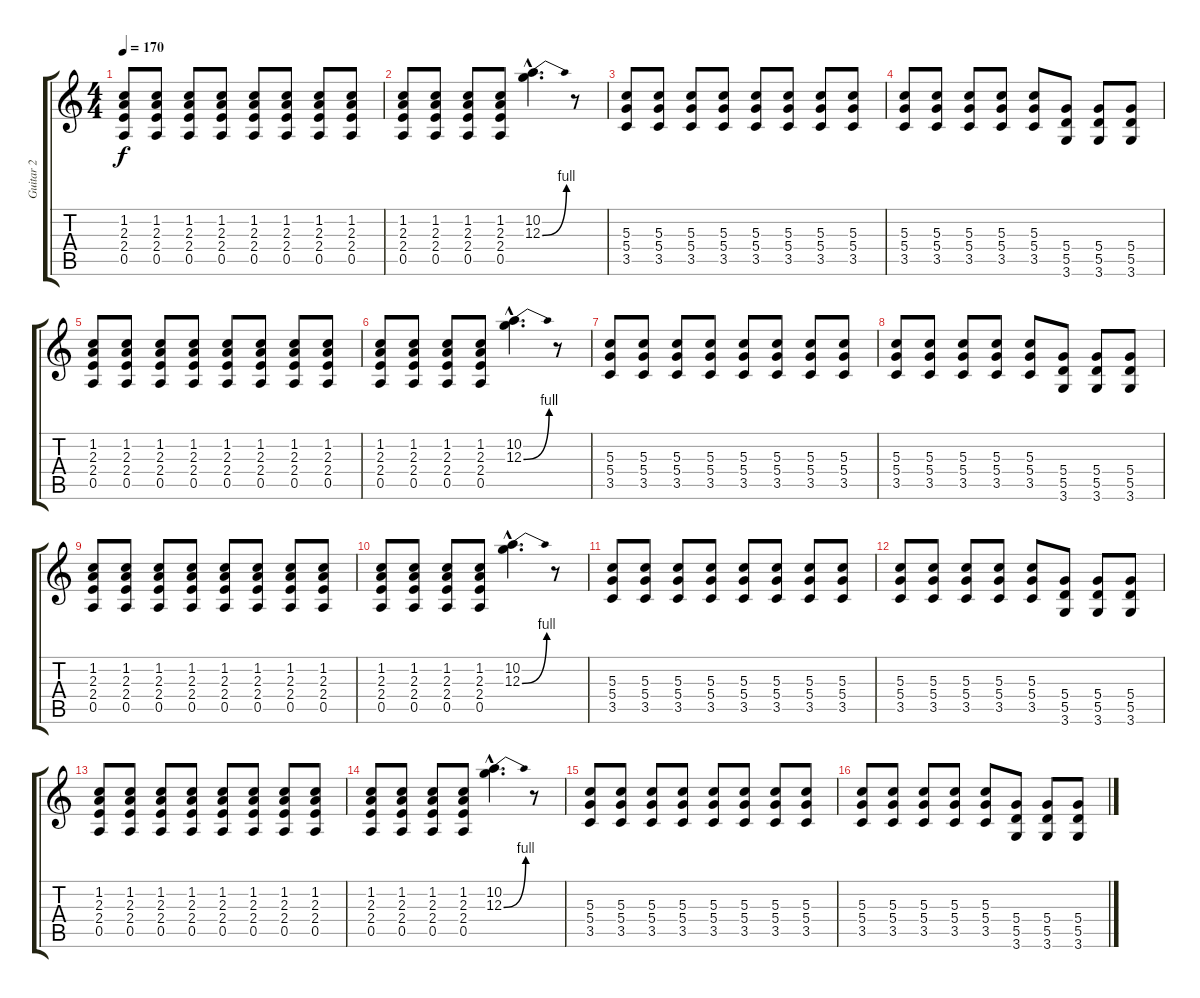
\track ("Guitar 2" "Guitar 2") {instrument distortionguitar}
\staff {score tabs}
\tuning (E4 B3 G3 D3 A2 E2) {hide}
\ts (4 4)
\tempo 170
\clef g2
\ks c
(1.2 2.3 2.4 0.5).8{dy f} (1.2 2.3 2.4 0.5).8 (1.2 2.3 2.4 0.5).8 (1.2 2.3 2.4 0.5).8 (1.2 2.3 2.4 0.5).8 (1.2 2.3 2.4 0.5).8 (1.2 2.3 2.4 0.5).8 (1.2 2.3 2.4 0.5).8 |
(1.2 2.3 2.4 0.5).8 (1.2 2.3 2.4 0.5).8 (1.2 2.3 2.4 0.5).8 (1.2 2.3 2.4 0.5).8 (10.2{hac} 12.3{be (bend 0 0 60 4) hac}).4{d} r.8 |
(5.3 5.4 3.5).8 (5.3 5.4 3.5).8 (5.3 5.4 3.5).8 (5.3 5.4 3.5).8 (5.3 5.4 3.5).8 (5.3 5.4 3.5).8 (5.3 5.4 3.5).8 (5.3 5.4 3.5).8 |
(5.3 5.4 3.5).8 (5.3 5.4 3.5).8 (5.3 5.4 3.5).8 (5.3 5.4 3.5).8 (5.3 5.4 3.5).8 (5.4 5.5 3.6).8 (5.4 5.5 3.6).8 (5.4 5.5 3.6).8 |
(1.2 2.3 2.4 0.5).8 (1.2 2.3 2.4 0.5).8 (1.2 2.3 2.4 0.5).8 (1.2 2.3 2.4 0.5).8 (1.2 2.3 2.4 0.5).8 (1.2 2.3 2.4 0.5).8 (1.2 2.3 2.4 0.5).8 (1.2 2.3 2.4 0.5).8 |
(1.2 2.3 2.4 0.5).8 (1.2 2.3 2.4 0.5).8 (1.2 2.3 2.4 0.5).8 (1.2 2.3 2.4 0.5).8 (10.2{hac} 12.3{be (bend 0 0 60 4) hac}).4{d} r.8 |
(5.3 5.4 3.5).8 (5.3 5.4 3.5).8 (5.3 5.4 3.5).8 (5.3 5.4 3.5).8 (5.3 5.4 3.5).8 (5.3 5.4 3.5).8 (5.3 5.4 3.5).8 (5.3 5.4 3.5).8 |
(5.3 5.4 3.5).8 (5.3 5.4 3.5).8 (5.3 5.4 3.5).8 (5.3 5.4 3.5).8 (5.3 5.4 3.5).8 (5.4 5.5 3.6).8 (5.4 5.5 3.6).8 (5.4 5.5 3.6).8 |
(1.2 2.3 2.4 0.5).8 (1.2 2.3 2.4 0.5).8 (1.2 2.3 2.4 0.5).8 (1.2 2.3 2.4 0.5).8 (1.2 2.3 2.4 0.5).8 (1.2 2.3 2.4 0.5).8 (1.2 2.3 2.4 0.5).8 (1.2 2.3 2.4 0.5).8 |
(1.2 2.3 2.4 0.5).8 (1.2 2.3 2.4 0.5).8 (1.2 2.3 2.4 0.5).8 (1.2 2.3 2.4 0.5).8 (10.2{hac} 12.3{be (bend 0 0 60 4) hac}).4{d} r.8 |
(5.3 5.4 3.5).8 (5.3 5.4 3.5).8 (5.3 5.4 3.5).8 (5.3 5.4 3.5).8 (5.3 5.4 3.5).8 (5.3 5.4 3.5).8 (5.3 5.4 3.5).8 (5.3 5.4 3.5).8 |
(5.3 5.4 3.5).8 (5.3 5.4 3.5).8 (5.3 5.4 3.5).8 (5.3 5.4 3.5).8 (5.3 5.4 3.5).8 (5.4 5.5 3.6).8 (5.4 5.5 3.6).8 (5.4 5.5 3.6).8 |
(1.2 2.3 2.4 0.5).8 (1.2 2.3 2.4 0.5).8 (1.2 2.3 2.4 0.5).8 (1.2 2.3 2.4 0.5).8 (1.2 2.3 2.4 0.5).8 (1.2 2.3 2.4 0.5).8 (1.2 2.3 2.4 0.5).8 (1.2 2.3 2.4 0.5).8 |
(1.2 2.3 2.4 0.5).8 (1.2 2.3 2.4 0.5).8 (1.2 2.3 2.4 0.5).8 (1.2 2.3 2.4 0.5).8 (10.2{hac} 12.3{be (bend 0 0 60 4) hac}).4{d} r.8 |
(5.3 5.4 3.5).8 (5.3 5.4 3.5).8 (5.3 5.4 3.5).8 (5.3 5.4 3.5).8 (5.3 5.4 3.5).8 (5.3 5.4 3.5).8 (5.3 5.4 3.5).8 (5.3 5.4 3.5).8 |
(5.3 5.4 3.5).8 (5.3 5.4 3.5).8 (5.3 5.4 3.5).8 (5.3 5.4 3.5).8 (5.3 5.4 3.5).8 (5.4 5.5 3.6).8 (5.4 5.5 3.6).8 (5.4 5.5 3.6).8
